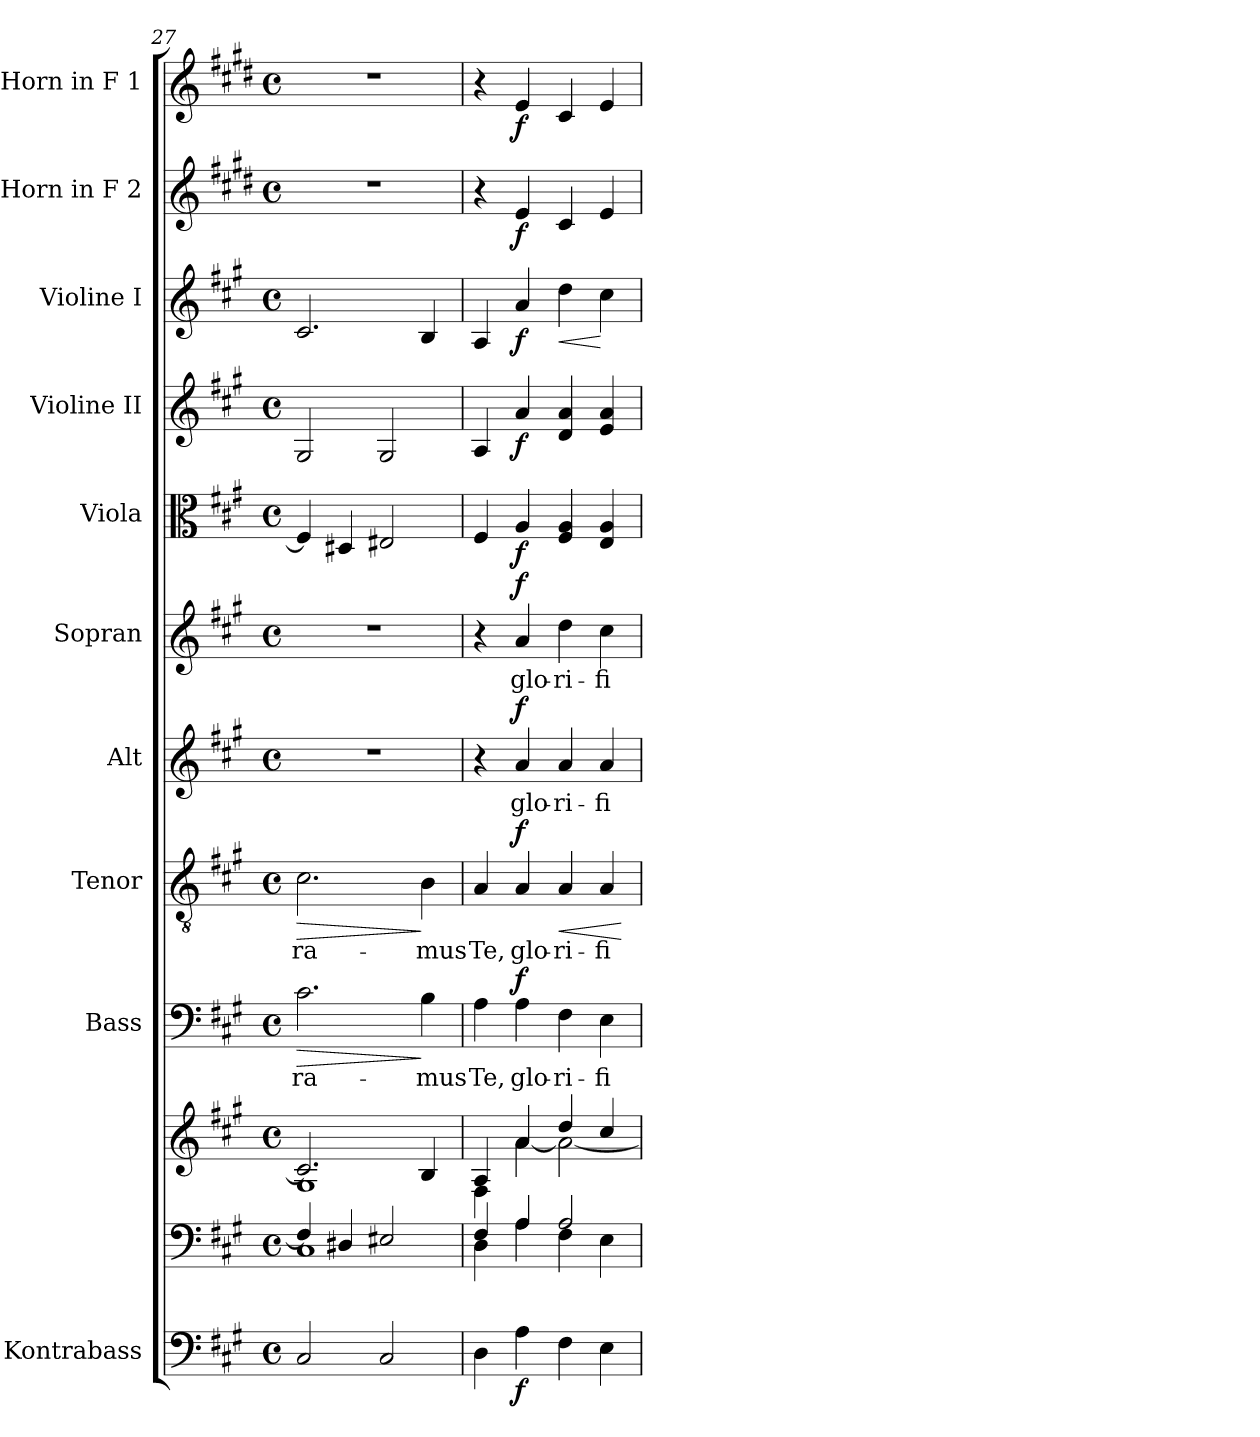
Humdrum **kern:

**kern	**dynam	**kern	**kern	**kern	**text	**dynam	**kern	**text	**dynam	**kern	**text	**dynam	**kern	**text	**dynam	**kern	**dynam	**kern	**dynam	**kern	**dynam	**kern	**dynam	**kern	**dynam
*part11	*part11	*part10	*part10	*part9	*part9	*part9	*part8	*part8	*part8	*part7	*part7	*part7	*part6	*part6	*part6	*part5	*part5	*part4	*part4	*part3	*part3	*part2	*part2	*part1	*part1
*staff12	*staff12	*staff11	*staff10	*staff9	*staff9	*staff9	*staff8	*staff8	*staff8	*staff7	*staff7	*staff7	*staff6	*staff6	*staff6	*staff5	*staff5	*staff4	*staff4	*staff3	*staff3	*staff2	*staff2	*staff1	*staff1
*I"Kontrabass	*	*	*	*I"Bass	*	*	*I"Tenor	*	*	*I"Alt	*	*	*I"Sopran	*	*	*I"Viola	*	*I"Violine II	*	*I"Violine I	*	*I"Horn in F 2	*	*I"Horn in F 1	*
*I'Kb.	*	*	*	*I'B.	*	*	*I'T.	*	*	*I'A.	*	*	*I'S.	*	*	*I'Vla.	*	*I'Vl. II	*	*I'Vl. I	*	*	*	*	*
*clefF4	*	*clefF4	*clefG2	*clefF4	*	*	*clefGv2	*	*	*clefG2	*	*	*clefG2	*	*	*clefC3	*	*clefG2	*	*clefG2	*	*clefG2	*	*clefG2	*
*ITrd7c12	*	*	*	*	*	*	*	*	*	*	*	*	*	*	*	*	*	*	*	*	*	*ITrd4c7	*	*ITrd4c7	*
*k[f#c#g#]	*	*k[f#c#g#]	*k[f#c#g#]	*k[f#c#g#]	*	*	*k[f#c#g#]	*	*	*k[f#c#g#]	*	*	*k[f#c#g#]	*	*	*k[f#c#g#]	*	*k[f#c#g#]	*	*k[f#c#g#]	*	*k[f#c#g#]	*	*k[f#c#g#]	*
*A:	*	*A:	*A:	*A:	*	*	*A:	*	*	*A:	*	*	*A:	*	*	*A:	*	*A:	*	*A:	*	*A:	*	*A:	*
*M4/4	*	*M4/4	*M4/4	*M4/4	*	*	*M4/4	*	*	*M4/4	*	*	*M4/4	*	*	*M4/4	*	*M4/4	*	*M4/4	*	*M4/4	*	*M4/4	*
*met(c)	*	*met(c)	*met(c)	*met(c)	*	*	*met(c)	*	*	*met(c)	*	*	*met(c)	*	*	*met(c)	*	*met(c)	*	*met(c)	*	*met(c)	*	*met(c)	*
=27	=27	=27	=27	=27	=27	=27	=27	=27	=27	=27	=27	=27	=27	=27	=27	=27	=27	=27	=27	=27	=27	=27	=27	=27	=27
*	*	*^	*^	*	*	*	*	*	*	*	*	*	*	*	*	*	*	*	*	*	*	*	*	*	*
!	!	!	!	!	!	!	!LO:LY:b	!LO:HP:b	!	!LO:LY:b	!LO:HP:b	!	!	!	!	!	!	!	!	!	!	!	!	!	!	!	!
2CC#/	.	4F#/]	1C#	2.c#/]	1G#	2.c#\	-ra-	>	2.c#\	-ra-	>	1r	.	.	1r	.	.	4F#/]	.	2G#/	.	2.c#/	.	1r	.	1r	.
.	.	4D#X/	.	.	.	.	.	.	.	.	.	.	.	.	.	.	.	4D#X/	.	.	.	.	.	.	.	.	.
2CC#/	.	2E#X/	.	.	.	.	.	.	.	.	.	.	.	.	.	.	.	2E#X/	.	2G#/	.	.	.	.	.	.	.
!	!	!	!	!	!	!	!LO:LY:b	!	!	!LO:LY:b	!	!	!	!	!	!	!	!	!	!	!	!	!	!	!	!	!
.	.	.	.	4B/	.	4B\	-mus	]	4B\	-mus	]	.	.	.	.	.	.	.	.	.	.	4B/	.	.	.	.	.
=28	=28	=28	=28	=28	=28	=28	=28	=28	=28	=28	=28	=28	=28	=28	=28	=28	=28	=28	=28	=28	=28	=28	=28	=28	=28	=28	=28
!	!	!	!	!	!	!	!LO:LY:b	!	!	!LO:LY:b	!	!	!	!	!	!	!	!	!	!	!	!	!	!	!	!	!
4DD\	.	4F#/	4D\	4A/	4F#\	4A\	Te,	.	4A/	Te,	.	4r	.	.	4r	.	.	4F#/	.	4A/	.	4A/	.	4r	.	4r	.
!	!LO:DY:b	!	!	!	!	!	!LO:LY:b	!LO:DY:a	!	!LO:LY:b	!LO:DY:a	!	!LO:LY:b	!LO:DY:a	!	!LO:LY:b	!LO:DY:a	!	!LO:DY:b	!	!LO:DY:b	!	!LO:DY:b	!	!LO:DY:b	!	!LO:DY:b
4AA\	f	4A/	4A\	4a/	[<4a\	4A\	glo-	f	4A/	glo-	f	4a/	glo-	f	4a/	glo-	f	4A/	f	4a/	f	4a/	f	4A/	f	4A/	f
!	!	!	!	!	!	!	!LO:LY:b	!	!	!LO:LY:b	!LO:HP:b	!	!LO:LY:b	!	!	!LO:LY:b	!	!	!	!	!	!	!LO:HP:b	!	!	!	!
4FF#\	.	2A/	4F#\	4dd/	2a\_	4F#\	-ri-	.	4A/	-ri-	<	4a/	-ri-	.	4dd\	-ri-	.	4F#/ 4A/	.	4d/ 4a/	.	4dd\	<	4F#/	.	4F#/	.
!	!	!	!	!	!	!	!LO:LY:b	!	!	!LO:LY:b	!	!	!LO:LY:b	!	!	!LO:LY:b	!	!	!	!	!	!	!	!	!	!	!
4EE\	.	.	4E\	4cc#/	.	4E\	-fi-	.	4A/	-fi-	.	4a/	-fi-	.	4cc#\	-fi-	.	4E/ 4A/	.	4e/ 4a/	.	4cc#\	[	4A/	.	4A/	.
*	*	*v	*v	*	*	*	*	*	*	*	*	*	*	*	*	*	*	*	*	*	*	*	*	*	*	*	*
*	*	*	*v	*v	*	*	*	*	*	*	*	*	*	*	*	*	*	*	*	*	*	*	*	*	*	*
.	.	.	.	.	.	.	.	.	[	.	.	.	.	.	.	.	.	.	.	.	.	.	.	.	.
=	=	=	=	=	=	=	=	=	=	=	=	=	=	=	=	=	=	=	=	=	=	=	=	=	=
*-	*-	*-	*-	*-	*-	*-	*-	*-	*-	*-	*-	*-	*-	*-	*-	*-	*-	*-	*-	*-	*-	*-	*-	*-	*-
